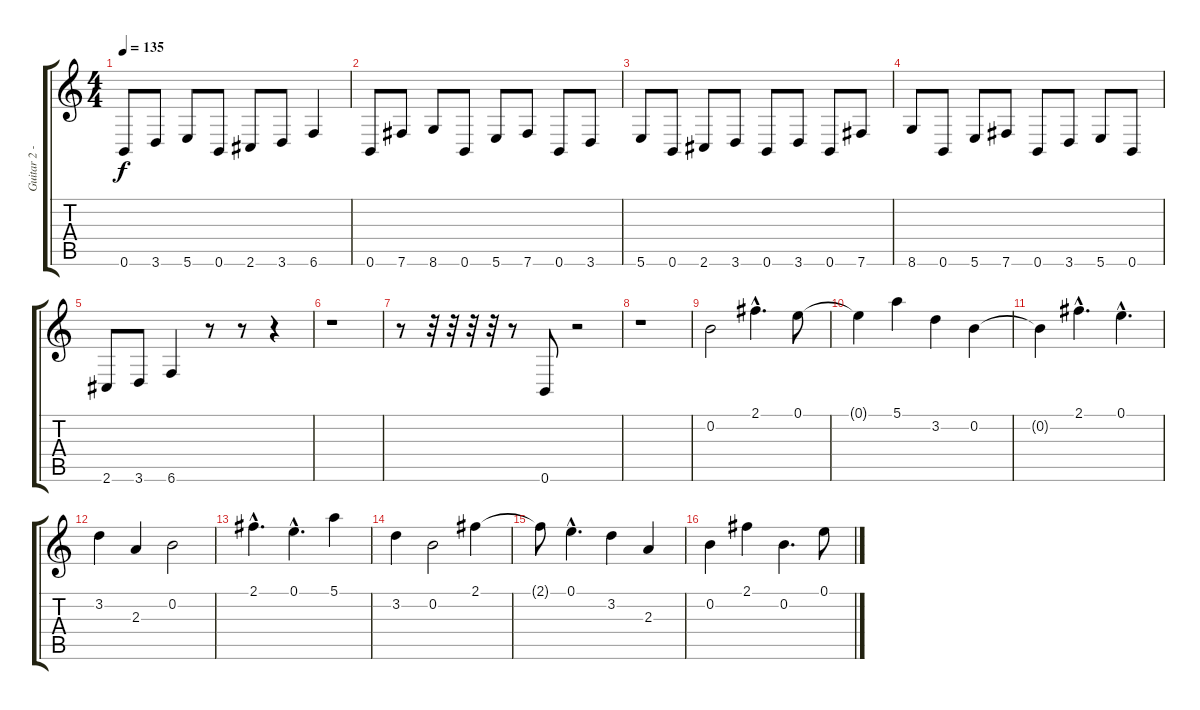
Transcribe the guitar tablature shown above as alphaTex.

\track ("Guitar 2 - Petrucci" "Guitar 2 -") {instrument distortionguitar}
\staff {score tabs}
\tuning (E4 B3 G3 D3 A2 B1) {hide}
\ts (4 4)
\tempo 135
\clef g2
\ks c
0.6.8{dy f} 3.6.8 5.6.8 0.6.8 2.6.8 3.6.8 6.6.4 |
0.6.8 7.6.8 8.6.8 0.6.8 5.6.8 7.6.8 0.6.8 3.6.8 |
5.6.8 0.6.8 2.6.8 3.6.8 0.6.8 3.6.8 0.6.8 7.6.8 |
8.6.8 0.6.8 5.6.8 7.6.8 0.6.8 3.6.8 5.6.8 0.6.8 |
2.6.8 3.6.8 6.6.4 r.8 r.8 r.4 |
r.1 |
r.8 r.32 r.32 r.32 r.32 r.8 0.6.8 r.2 |
r.1 |
0.2.2 2.1{hac}.4{d} 0.1.8 |
0.1{t}.4 5.1.4 3.2.4 0.2.4 |
0.2{t}.4 2.1{hac}.4{d} 0.1{hac}.4{d} |
3.2.4 2.3.4 0.2.2 |
2.1{hac}.4{d} 0.1{hac}.4{d} 5.1.4 |
3.2.4 0.2.2 2.1.4 |
2.1{t}.8 0.1{hac}.4{d} 3.2.4 2.3.4 |
0.2.4 2.1.4 0.2.4{d} 0.1.8
